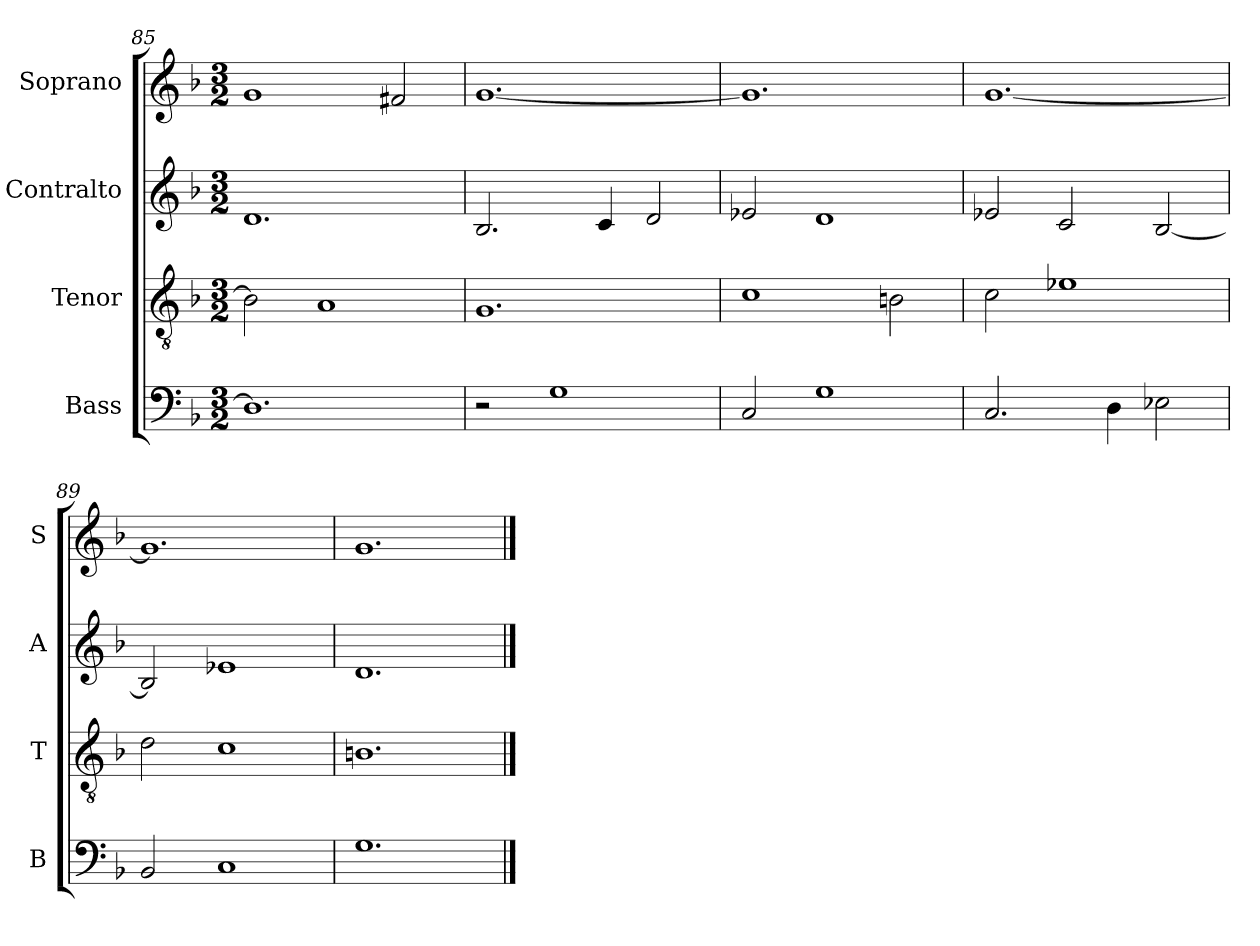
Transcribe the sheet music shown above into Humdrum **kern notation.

**kern	**kern	**kern	**kern
*part4	*part3	*part2	*part1
*staff4	*staff3	*staff2	*staff1
*I"Bass	*I"Tenor	*I"Contralto	*I"Soprano
*I'B	*I'T	*I'A	*I'S
*clefF4	*clefGv2	*clefG2	*clefG2
*k[b-]	*k[b-]	*k[b-]	*k[b-]
*G:dor	*G:dor	*G:dor	*G:dor
*M3/2	*M3/2	*M3/2	*M3/2
=85	=85	=85	=85
1.D]	2B-]	1.d	1g
.	1A	.	.
.	.	.	2f#X
=86	=86	=86	=86
2r	1.G	2.B-	[1.g
1G	.	.	.
.	.	4c	.
.	.	2d	.
=87	=87	=87	=87
2C	1c	2e-X	1.g]
1G	.	1d	.
.	2Bn	.	.
=88	=88	=88	=88
2.C	2c	2e-X	[1.g
.	1e-X	2c	.
4D	.	.	.
2E-X	.	[2B-	.
=89	=89	=89	=89
2BB-	2d	2B-]	1.g]
1C	1c	1e-X	.
=90	=90	=90	=90
1.G	1.Bn	1.d	1.g
==	==	==	==
*-	*-	*-	*-
